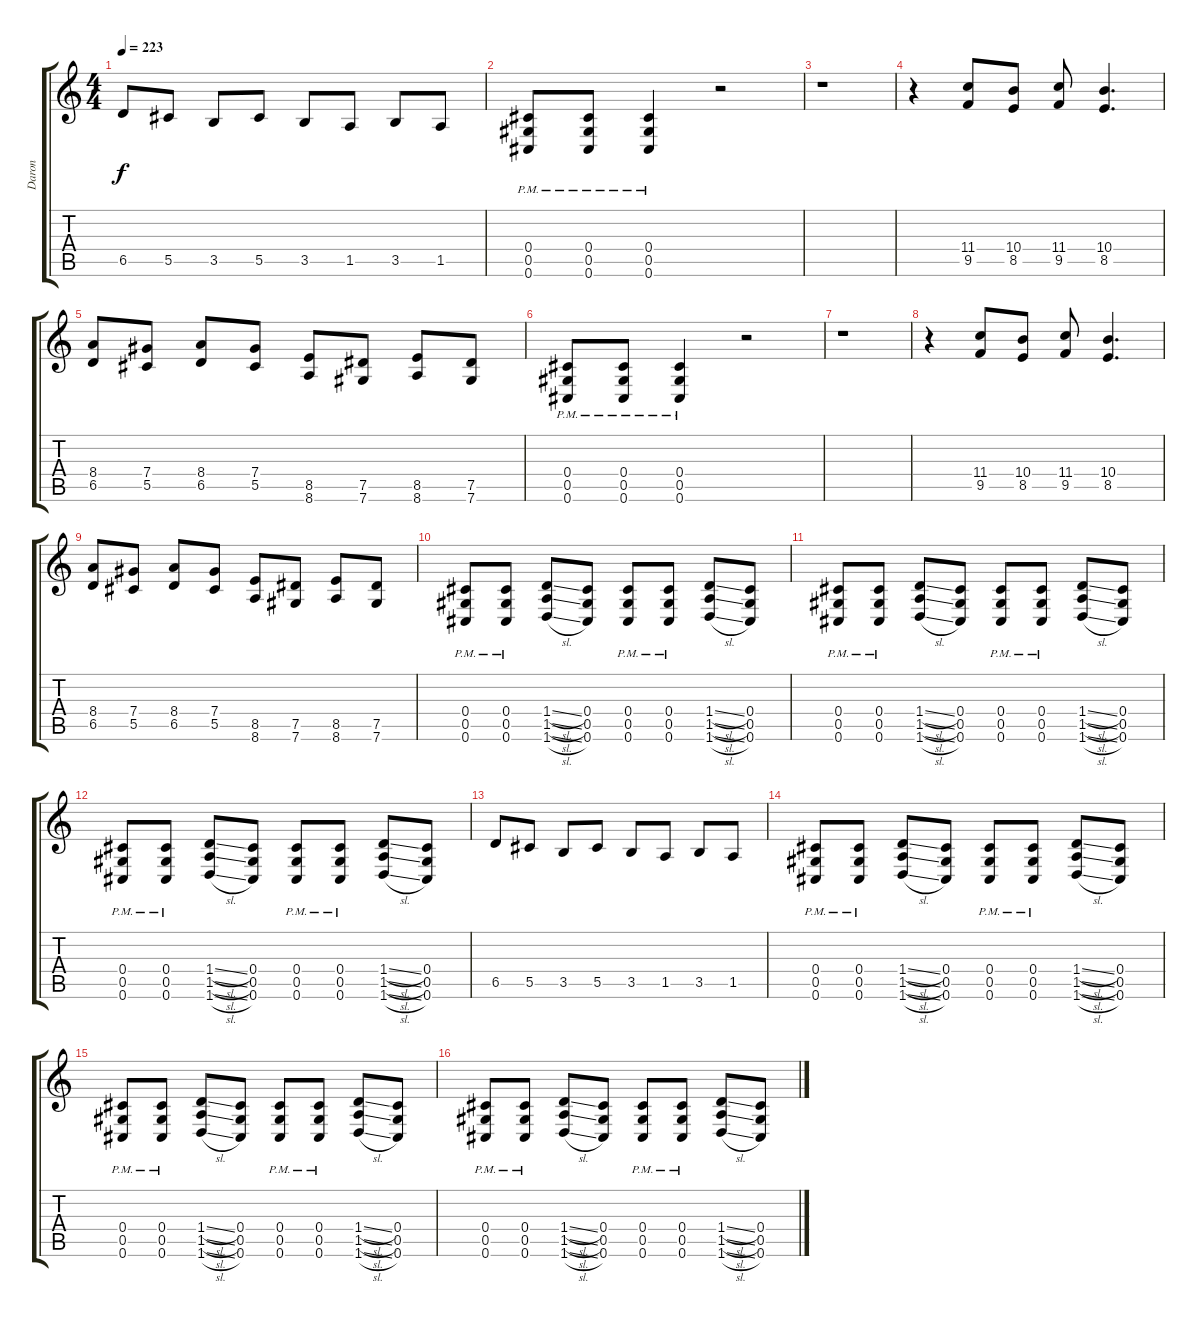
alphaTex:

\track ("Daron" "Daron") {instrument overdrivenguitar}
\staff {score tabs}
\tuning (Eb4 Bb3 Gb3 Db3 Ab2 Db2) {hide}
\ts (4 4)
\tempo 223
\clef g2
\ks c
6.5.8{dy f} 5.5.8 3.5.8 5.5.8 3.5.8 1.5.8 3.5.8 1.5.8 |
(0.4{pm} 0.5{pm} 0.6{pm}).8 (0.4{pm} 0.5{pm} 0.6{pm}).8 (0.4{pm} 0.5{pm} 0.6{pm}).4 r.2 |
r.1 |
r.4 (11.4 9.5).8 (10.4 8.5).8 (11.4 9.5).8 (10.4 8.5).4{d} |
(8.4 6.5).8 (7.4 5.5).8 (8.4 6.5).8 (7.4 5.5).8 (8.5 8.6).8 (7.5 7.6).8 (8.5 8.6).8 (7.5 7.6).8 |
(0.4{pm} 0.5{pm} 0.6{pm}).8 (0.4{pm} 0.5{pm} 0.6{pm}).8 (0.4{pm} 0.5{pm} 0.6{pm}).4 r.2 |
r.1 |
r.4 (11.4 9.5).8 (10.4 8.5).8 (11.4 9.5).8 (10.4 8.5).4{d} |
(8.4 6.5).8 (7.4 5.5).8 (8.4 6.5).8 (7.4 5.5).8 (8.5 8.6).8 (7.5 7.6).8 (8.5 8.6).8 (7.5 7.6).8 |
(0.4{pm} 0.5{pm} 0.6{pm}).8 (0.4{pm} 0.5{pm} 0.6{pm}).8 (1.4{sl} 1.5{sl} 1.6{sl}).8 (0.4 0.5 0.6).8 (0.4{pm} 0.5{pm} 0.6{pm}).8 (0.4{pm} 0.5{pm} 0.6{pm}).8 (1.4{sl} 1.5{sl} 1.6{sl}).8 (0.4 0.5 0.6).8 |
(0.4{pm} 0.5{pm} 0.6{pm}).8 (0.4{pm} 0.5{pm} 0.6{pm}).8 (1.4{sl} 1.5{sl} 1.6{sl}).8 (0.4 0.5 0.6).8 (0.4{pm} 0.5{pm} 0.6{pm}).8 (0.4{pm} 0.5{pm} 0.6{pm}).8 (1.4{sl} 1.5{sl} 1.6{sl}).8 (0.4 0.5 0.6).8 |
(0.4{pm} 0.5{pm} 0.6{pm}).8 (0.4{pm} 0.5{pm} 0.6{pm}).8 (1.4{sl} 1.5{sl} 1.6{sl}).8 (0.4 0.5 0.6).8 (0.4{pm} 0.5{pm} 0.6{pm}).8 (0.4{pm} 0.5{pm} 0.6{pm}).8 (1.4{sl} 1.5{sl} 1.6{sl}).8 (0.4 0.5 0.6).8 |
6.5.8 5.5.8 3.5.8 5.5.8 3.5.8 1.5.8 3.5.8 1.5.8 |
(0.4{pm} 0.5{pm} 0.6{pm}).8 (0.4{pm} 0.5{pm} 0.6{pm}).8 (1.4{sl} 1.5{sl} 1.6{sl}).8 (0.4 0.5 0.6).8 (0.4{pm} 0.5{pm} 0.6{pm}).8 (0.4{pm} 0.5{pm} 0.6{pm}).8 (1.4{sl} 1.5{sl} 1.6{sl}).8 (0.4 0.5 0.6).8 |
(0.4{pm} 0.5{pm} 0.6{pm}).8 (0.4{pm} 0.5{pm} 0.6{pm}).8 (1.4{sl} 1.5{sl} 1.6{sl}).8 (0.4 0.5 0.6).8 (0.4{pm} 0.5{pm} 0.6{pm}).8 (0.4{pm} 0.5{pm} 0.6{pm}).8 (1.4{sl} 1.5{sl} 1.6{sl}).8 (0.4 0.5 0.6).8 |
(0.4{pm} 0.5{pm} 0.6{pm}).8 (0.4{pm} 0.5{pm} 0.6{pm}).8 (1.4{sl} 1.5{sl} 1.6{sl}).8 (0.4 0.5 0.6).8 (0.4{pm} 0.5{pm} 0.6{pm}).8 (0.4{pm} 0.5{pm} 0.6{pm}).8 (1.4{sl} 1.5{sl} 1.6{sl}).8 (0.4 0.5 0.6).8
